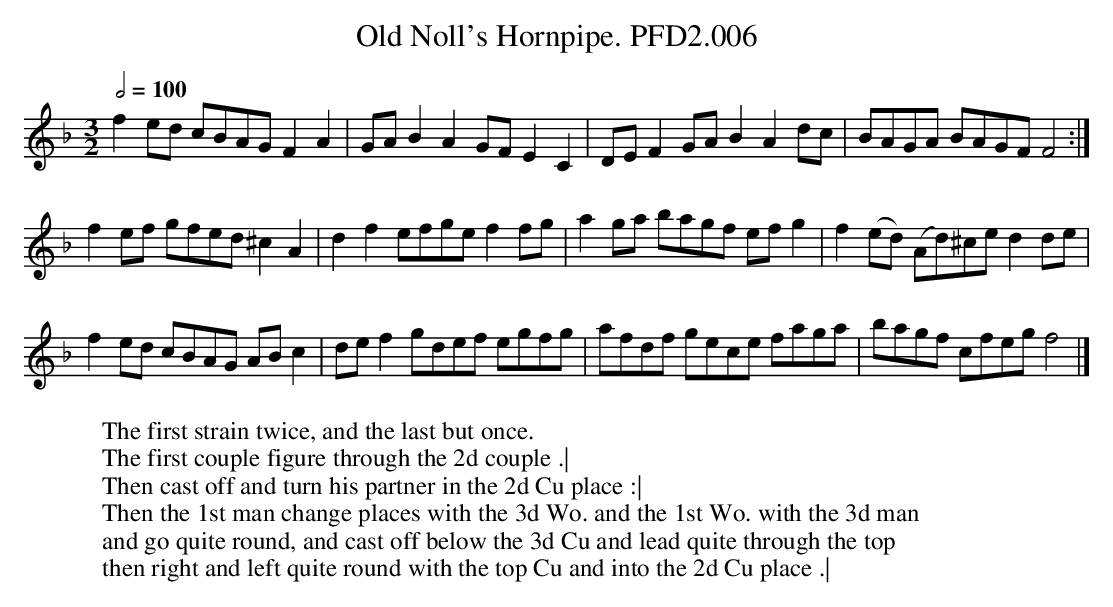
X:1
T:Old Noll's Hornpipe. PFD2.006
M:3/2
L:1/8
Q:1/2=100
W:The first strain twice, and the last but once.
W:The first couple figure through the 2d couple .|
W:Then cast off and turn his partner in the 2d Cu place :|
W:Then the 1st man change places with the 3d Wo. and the 1st Wo. with the 3d man
W:and go quite round, and cast off below the 3d Cu and lead quite through the top
W:then right and left quite round with the top Cu and into the 2d Cu place .|
K:F
f2ed cBAG F2A2|GAB2 A2GF E2C2|DEF2 GAB2 A2dc|BAGA BAGF F4:|
f2ef gfed ^c2A2|d2f2 efge f2fg|a2ga bagf efg2|f2(ed) (Ad)^ce d2de|
f2ed cBAG ABc2|def2 gdef egfg|afdf gece faga|bagf cfeg f4|]
